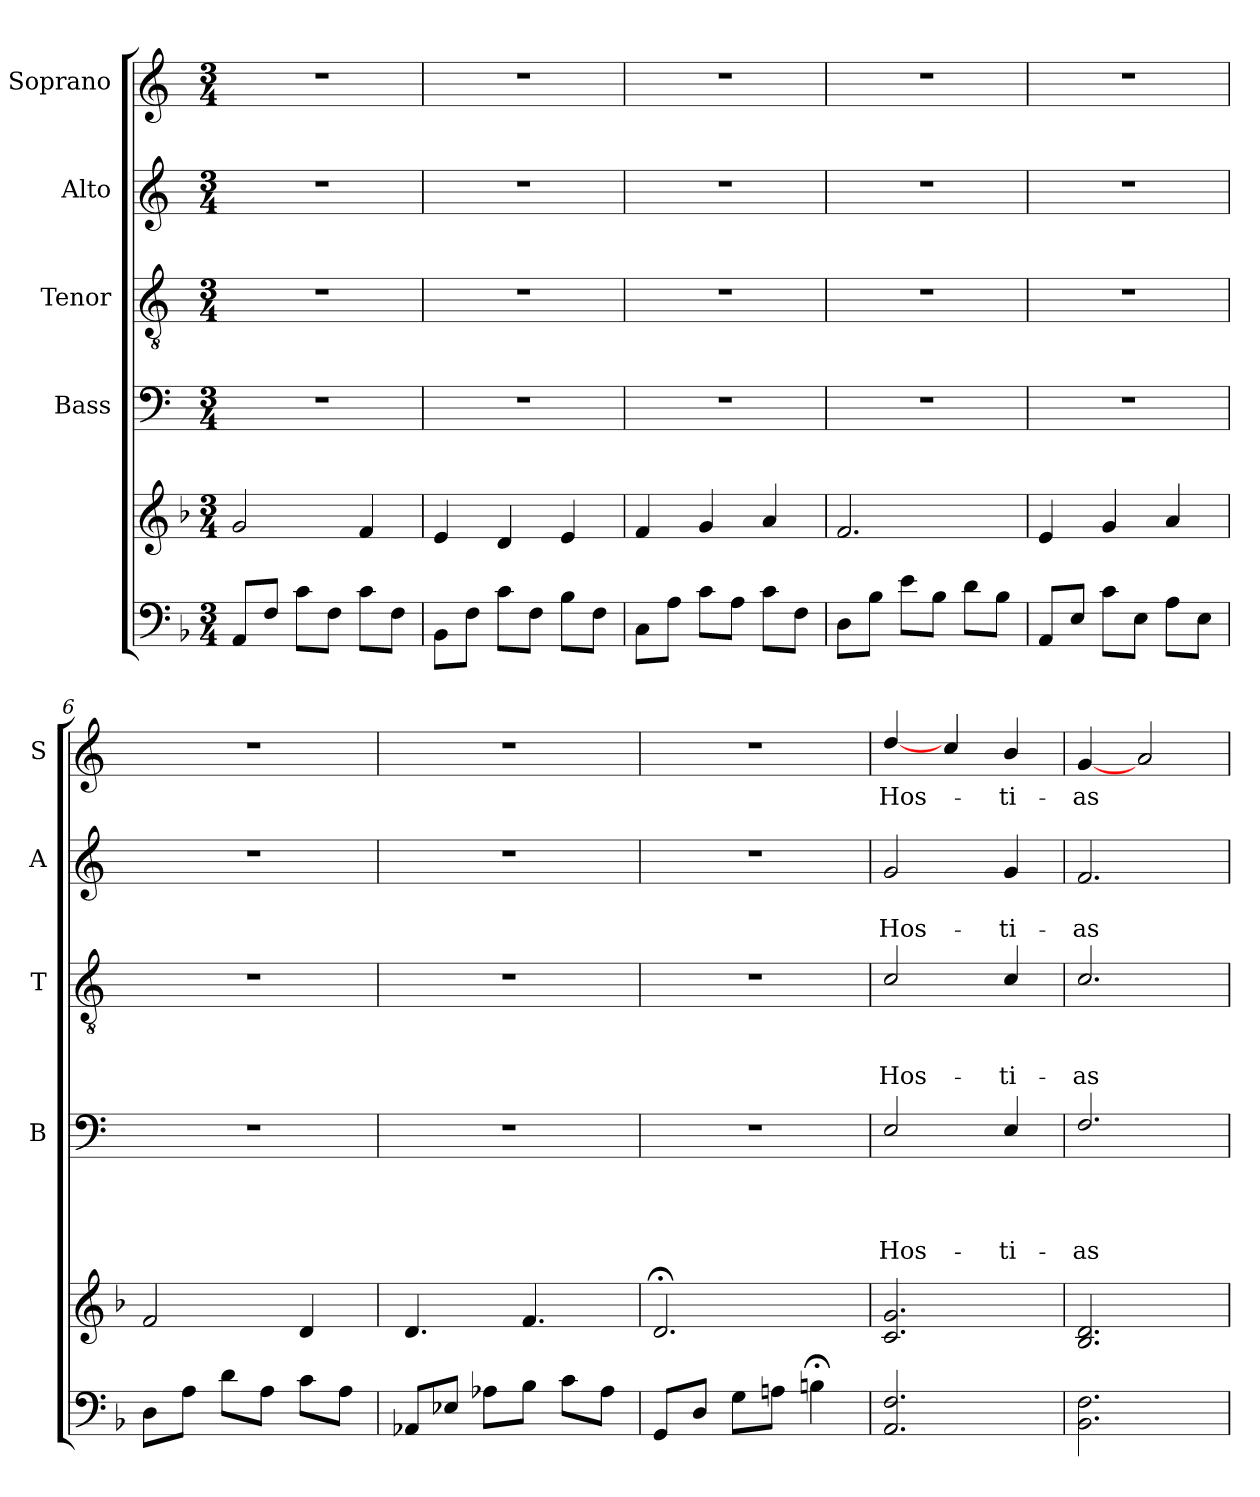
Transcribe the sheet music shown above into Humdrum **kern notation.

**kern	**kern	**kern	**text	**text	**text	**text	**kern	**text	**text	**text	**kern	**text	**text	**kern	**text
*part5	*part5	*part4	*part4	*part4	*part4	*part4	*part3	*part3	*part3	*part3	*part2	*part2	*part2	*part1	*part1
*staff6	*staff5	*staff4	*staff4	*staff4	*staff4	*staff4	*staff3	*staff3	*staff3	*staff3	*staff2	*staff2	*staff2	*staff1	*staff1
*	*	*I"Bass	*	*	*	*	*I"Tenor	*	*	*	*I"Alto	*	*	*I"Soprano	*
*	*	*I'B	*	*	*	*	*I'T	*	*	*	*I'A	*	*	*I'S	*
*clefF4	*clefG2	*clefF4	*	*	*	*	*clefGv2	*	*	*	*clefG2	*	*	*clefG2	*
*	*	*ITrd4c7	*	*	*	*	*ITrd4c7	*	*	*	*ITrd4c7	*	*	*ITrd4c7	*
*k[b-]	*k[b-]	*k[b-]	*	*	*	*	*k[b-]	*	*	*	*k[b-]	*	*	*k[b-]	*
*F:	*F:	*F:	*	*	*	*	*F:	*	*	*	*F:	*	*	*F:	*
*M3/4	*M3/4	*M3/4	*	*	*	*	*M3/4	*	*	*	*M3/4	*	*	*M3/4	*
=1	=1	=1	=1	=1	=1	=1	=1	=1	=1	=1	=1	=1	=1	=1	=1
8AA/L	2g/	2.r	.	.	.	.	2.r	.	.	.	2.r	.	.	2.r	.
8F/J	.	.	.	.	.	.	.	.	.	.	.	.	.	.	.
8c\L	.	.	.	.	.	.	.	.	.	.	.	.	.	.	.
8F\J	.	.	.	.	.	.	.	.	.	.	.	.	.	.	.
8c\L	4f/	.	.	.	.	.	.	.	.	.	.	.	.	.	.
8F\J	.	.	.	.	.	.	.	.	.	.	.	.	.	.	.
=2	=2	=2	=2	=2	=2	=2	=2	=2	=2	=2	=2	=2	=2	=2	=2
8BB-\L	4e/	2.r	.	.	.	.	2.r	.	.	.	2.r	.	.	2.r	.
8F\J	.	.	.	.	.	.	.	.	.	.	.	.	.	.	.
8c\L	4d/	.	.	.	.	.	.	.	.	.	.	.	.	.	.
8F\J	.	.	.	.	.	.	.	.	.	.	.	.	.	.	.
8B-\L	4e/	.	.	.	.	.	.	.	.	.	.	.	.	.	.
8F\J	.	.	.	.	.	.	.	.	.	.	.	.	.	.	.
=3	=3	=3	=3	=3	=3	=3	=3	=3	=3	=3	=3	=3	=3	=3	=3
8C\L	4f/	2.r	.	.	.	.	2.r	.	.	.	2.r	.	.	2.r	.
8A\J	.	.	.	.	.	.	.	.	.	.	.	.	.	.	.
8c\L	4g/	.	.	.	.	.	.	.	.	.	.	.	.	.	.
8A\J	.	.	.	.	.	.	.	.	.	.	.	.	.	.	.
8c\L	4a/	.	.	.	.	.	.	.	.	.	.	.	.	.	.
8F\J	.	.	.	.	.	.	.	.	.	.	.	.	.	.	.
=4	=4	=4	=4	=4	=4	=4	=4	=4	=4	=4	=4	=4	=4	=4	=4
8D\L	2.f/	2.r	.	.	.	.	2.r	.	.	.	2.r	.	.	2.r	.
8B-\J	.	.	.	.	.	.	.	.	.	.	.	.	.	.	.
8e\L	.	.	.	.	.	.	.	.	.	.	.	.	.	.	.
8B-\J	.	.	.	.	.	.	.	.	.	.	.	.	.	.	.
8d\L	.	.	.	.	.	.	.	.	.	.	.	.	.	.	.
8B-\J	.	.	.	.	.	.	.	.	.	.	.	.	.	.	.
=5	=5	=5	=5	=5	=5	=5	=5	=5	=5	=5	=5	=5	=5	=5	=5
8AA/L	4e/	2.r	.	.	.	.	2.r	.	.	.	2.r	.	.	2.r	.
8E/J	.	.	.	.	.	.	.	.	.	.	.	.	.	.	.
8c\L	4g/	.	.	.	.	.	.	.	.	.	.	.	.	.	.
8E\J	.	.	.	.	.	.	.	.	.	.	.	.	.	.	.
8A\L	4a/	.	.	.	.	.	.	.	.	.	.	.	.	.	.
8E\J	.	.	.	.	.	.	.	.	.	.	.	.	.	.	.
=6	=6	=6	=6	=6	=6	=6	=6	=6	=6	=6	=6	=6	=6	=6	=6
8D\L	2f/	2.r	.	.	.	.	2.r	.	.	.	2.r	.	.	2.r	.
8A\J	.	.	.	.	.	.	.	.	.	.	.	.	.	.	.
8d\L	.	.	.	.	.	.	.	.	.	.	.	.	.	.	.
8A\J	.	.	.	.	.	.	.	.	.	.	.	.	.	.	.
8c\L	4d/	.	.	.	.	.	.	.	.	.	.	.	.	.	.
8A\J	.	.	.	.	.	.	.	.	.	.	.	.	.	.	.
=7	=7	=7	=7	=7	=7	=7	=7	=7	=7	=7	=7	=7	=7	=7	=7
8AA-X/L	4.d/	2.r	.	.	.	.	2.r	.	.	.	2.r	.	.	2.r	.
8E-X/J	.	.	.	.	.	.	.	.	.	.	.	.	.	.	.
8A-X\L	.	.	.	.	.	.	.	.	.	.	.	.	.	.	.
8B-\J	4.f/	.	.	.	.	.	.	.	.	.	.	.	.	.	.
8c\L	.	.	.	.	.	.	.	.	.	.	.	.	.	.	.
8A-\J	.	.	.	.	.	.	.	.	.	.	.	.	.	.	.
!!LO:LB:g=z
=8	=8	=8	=8	=8	=8	=8	=8	=8	=8	=8	=8	=8	=8	=8	=8
8GG/L	2.d;</	2.r	.	.	.	.	2.r	.	.	.	2.r	.	.	2.r	.
8D/J	.	.	.	.	.	.	.	.	.	.	.	.	.	.	.
8G\L	.	.	.	.	.	.	.	.	.	.	.	.	.	.	.
8Ani\J	.	.	.	.	.	.	.	.	.	.	.	.	.	.	.
4Bn;<\	.	.	.	.	.	.	.	.	.	.	.	.	.	.	.
=9	=9	=9	=9	=9	=9	=9	=9	=9	=9	=9	=9	=9	=9	=9	=9
!	!	!	!	!	!	!LO:LY:b	!	!	!	!LO:LY:b	!	!	!LO:LY:b	!	!LO:LY:b
2.AA/ 2.F/	2.c/ 2.g/	2AA/	.	.	.	Hos-	2F/	.	.	Hos-	2c/	.	Hos-	[4g/	Hos-
.	.	.	.	.	.	.	.	.	.	.	.	.	.	4f/	.
!	!	!	!	!	!	!LO:LY:b	!	!	!	!LO:LY:b	!	!	!LO:LY:b	!	!LO:LY:b
.	.	4AA/	.	.	.	-ti-	4F/	.	.	-ti-	4c/	.	-ti-	4e/	-ti-
=10	=10	=10	=10	=10	=10	=10	=10	=10	=10	=10	=10	=10	=10	=10	=10
!	!	!	!	!	!	!LO:LY:b	!	!	!	!LO:LY:b	!	!	!LO:LY:b	!	!LO:LY:b
2.BB-\ 2.F\	2.B-/ 2.d/	2.BB-/	.	.	.	-as	2.F/	.	.	-as	2.B-/	.	-as	[4c/	-as
.	.	.	.	.	.	.	.	.	.	.	.	.	.	2d/	.
=	=	=	=	=	=	=	=	=	=	=	=	=	=	=	=
*-	*-	*-	*-	*-	*-	*-	*-	*-	*-	*-	*-	*-	*-	*-	*-
